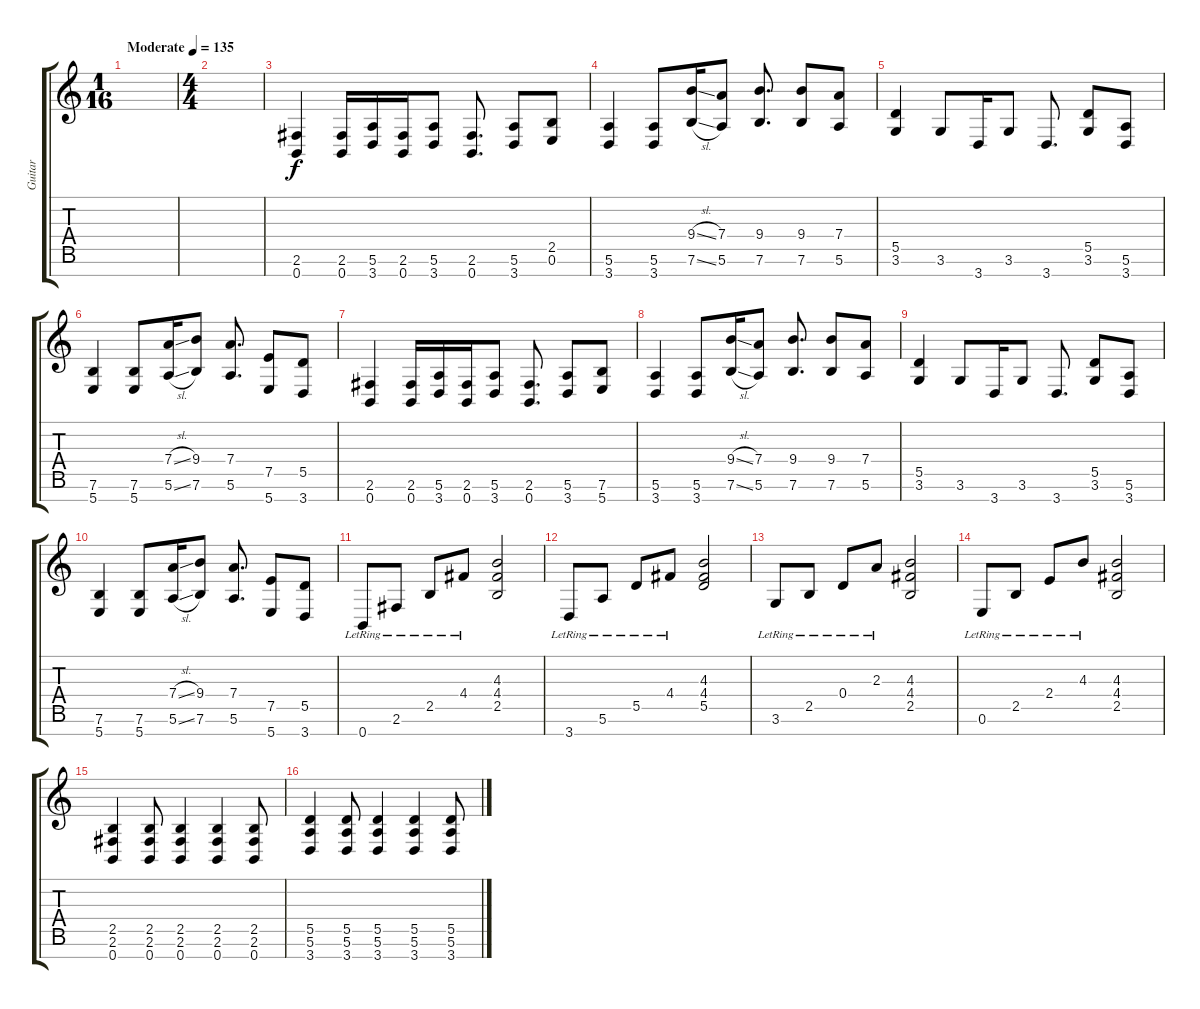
\track ("Guitar" "Guitar") {instrument distortionguitar}
\staff {score tabs}
\tuning (E4 B3 G3 D3 A2 E2 B1) {hide}
\ts (1 16)
\tempo (135 "Moderate")
\clef g2
\ks c
|
\ts (4 4)
|
(2.6 0.7).4 (2.6 0.7).16 (5.6 3.7).16 (2.6 0.7).16 (5.6 3.7).8 (2.6 0.7).8{d} (5.6 3.7).8 (2.5 0.6).8 |
(5.6 3.7).4 (5.6 3.7).8 (9.4{sl} 7.6{sl}).16 (7.4 5.6).8 (9.4 7.6).8{d} (9.4 7.6).8 (7.4 5.6).8 |
(5.5 3.6).4 3.6.8 3.7.16 3.6.8 3.7.8{d} (5.5 3.6).8 (5.6 3.7).8 |
(7.6 5.7).4 (7.6 5.7).8 (7.4{sl} 5.6{sl}).16 (9.4 7.6).8 (7.4 5.6).8{d} (7.5 5.7).8 (5.5 3.7).8 |
(2.6 0.7).4 (2.6 0.7).16 (5.6 3.7).16 (2.6 0.7).16 (5.6 3.7).8 (2.6 0.7).8{d} (5.6 3.7).8 (7.6 5.7).8 |
(5.6 3.7).4 (5.6 3.7).8 (9.4{sl} 7.6{sl}).16 (7.4 5.6).8 (9.4 7.6).8{d} (9.4 7.6).8 (7.4 5.6).8 |
(5.5 3.6).4 3.6.8 3.7.16 3.6.8 3.7.8{d} (5.5 3.6).8 (5.6 3.7).8 |
(7.6 5.7).4 (7.6 5.7).8 (7.4{sl} 5.6{sl}).16 (9.4 7.6).8 (7.4 5.6).8{d} (7.5 5.7).8 (5.5 3.7).8 |
0.7{lr}.8 2.6{lr}.8 2.5{lr}.8 4.4{lr}.8 (4.3 4.4 2.5).2 |
3.7{lr}.8 5.6{lr}.8 5.5{lr}.8 4.4{lr}.8 (4.3 4.4 5.5).2 |
3.6{lr}.8 2.5{lr}.8 0.4{lr}.8 2.3{lr}.8 (4.3 4.4 2.5).2 |
0.6{lr}.8 2.5{lr}.8 2.4{lr}.8 4.3{lr}.8 (4.3 4.4 2.5).2 |
(2.5 2.6 0.7).4 (2.5 2.6 0.7).8 (2.5 2.6 0.7).4 (2.5 2.6 0.7).4 (2.5 2.6 0.7).8 |
(5.5 5.6 3.7).4 (5.5 5.6 3.7).8 (5.5 5.6 3.7).4 (5.5 5.6 3.7).4 (5.5 5.6 3.7).8
